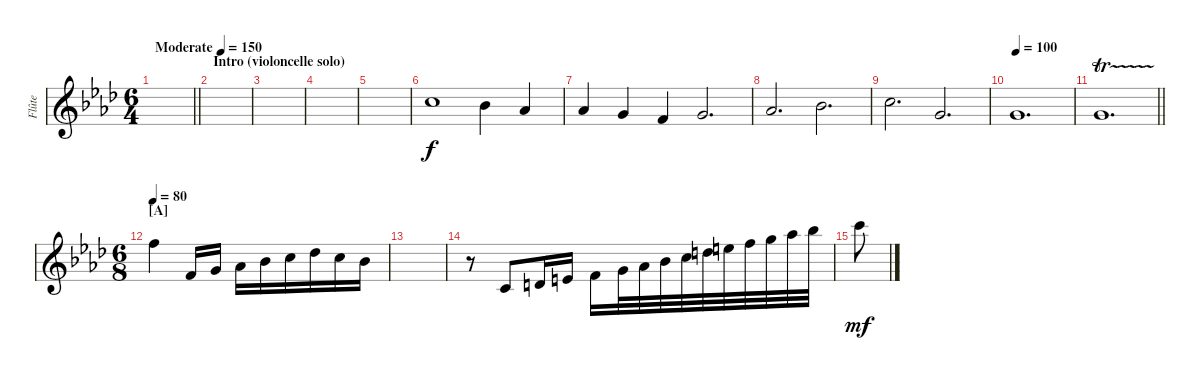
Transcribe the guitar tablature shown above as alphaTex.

\track ("Flûte" "Flûte") {instrument flute}
\staff {score}
\tuning (E4 B3 G3 D3 A2 E2) {hide}
\ts (6 4)
\tempo (150 "Moderate")
\clef g2
\barLineRight lightlight
\ks fminor
|
\section ("" "Intro (violoncelle solo)")
|
|
|
|
8.1.1 6.1.4 4.1.4 |
4.1.4 3.1.4 1.1.4 3.1.2{d} |
4.1.2{d} 6.1.2{d} |
8.1.2{d} 3.1.2{d} |
\tempo 100
3.1.1{d} |
\barLineRight lightlight
3.1{tr (4 16)}.1{d} |
\ts (6 8)
\section ("" "[A]")
\tempo 80
13.1.4 1.1.16 3.1.16 4.1.16 6.1.16 8.1.16 9.1.16 8.1.16 6.1.16 |
|
r.8 1.2.8 3.2.16 0.1.16 1.1.16 3.1.32 4.1.32 6.1.32 8.1.32 10.1.32 12.1.32 13.1.32 15.1.32 16.1.32 18.1.32 |
20.1.8{dy mf}
